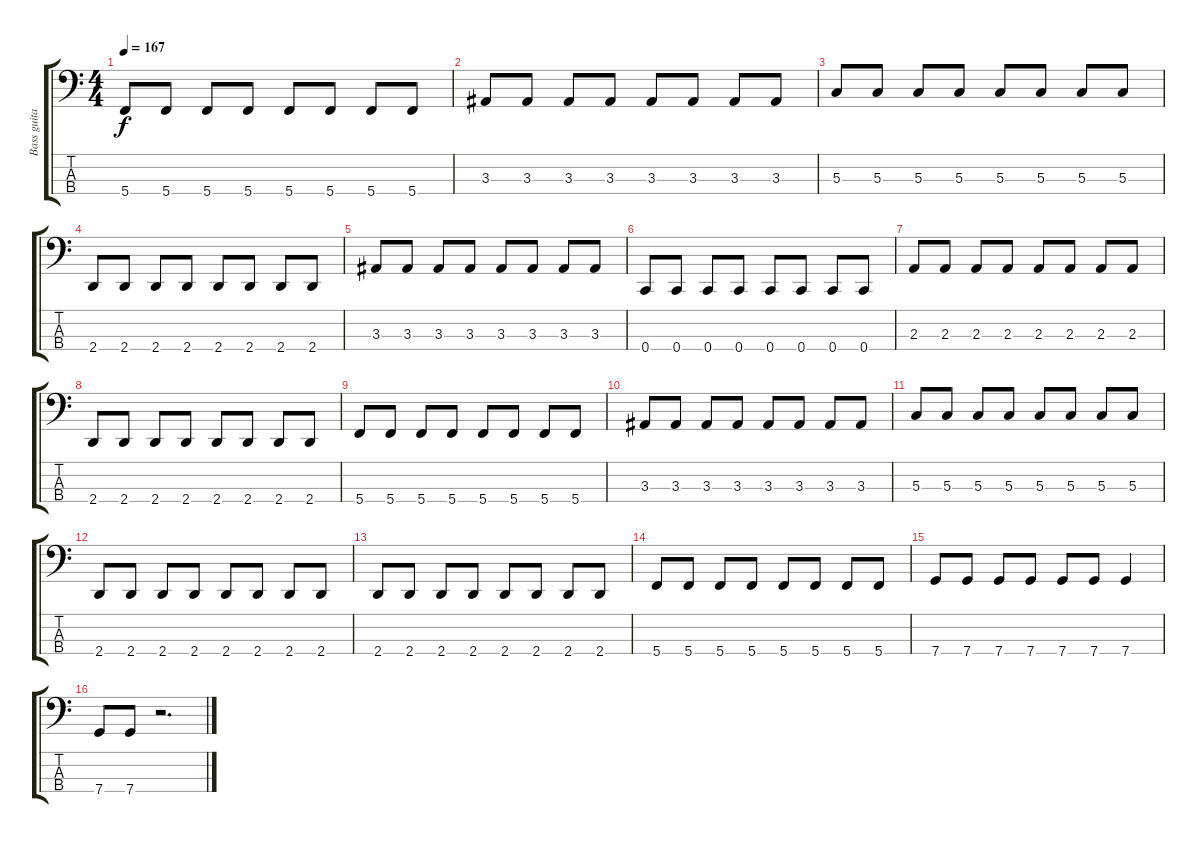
\track ("Bass guitar" "Bass guita") {instrument electricbassfinger}
\staff {score tabs}
\tuning (F2 C2 G1 C1) {hide}
\ts (4 4)
\tempo 167
\clef f4
\ks c
5.4.8{dy f} 5.4.8 5.4.8 5.4.8 5.4.8 5.4.8 5.4.8 5.4.8 |
3.3.8 3.3.8 3.3.8 3.3.8 3.3.8 3.3.8 3.3.8 3.3.8 |
5.3.8 5.3.8 5.3.8 5.3.8 5.3.8 5.3.8 5.3.8 5.3.8 |
2.4.8 2.4.8 2.4.8 2.4.8 2.4.8 2.4.8 2.4.8 2.4.8 |
3.3.8 3.3.8 3.3.8 3.3.8 3.3.8 3.3.8 3.3.8 3.3.8 |
0.4.8 0.4.8 0.4.8 0.4.8 0.4.8 0.4.8 0.4.8 0.4.8 |
2.3.8 2.3.8 2.3.8 2.3.8 2.3.8 2.3.8 2.3.8 2.3.8 |
2.4.8 2.4.8 2.4.8 2.4.8 2.4.8 2.4.8 2.4.8 2.4.8 |
5.4.8 5.4.8 5.4.8 5.4.8 5.4.8 5.4.8 5.4.8 5.4.8 |
3.3.8 3.3.8 3.3.8 3.3.8 3.3.8 3.3.8 3.3.8 3.3.8 |
5.3.8 5.3.8 5.3.8 5.3.8 5.3.8 5.3.8 5.3.8 5.3.8 |
2.4.8 2.4.8 2.4.8 2.4.8 2.4.8 2.4.8 2.4.8 2.4.8 |
2.4.8 2.4.8 2.4.8 2.4.8 2.4.8 2.4.8 2.4.8 2.4.8 |
5.4.8 5.4.8 5.4.8 5.4.8 5.4.8 5.4.8 5.4.8 5.4.8 |
7.4.8 7.4.8 7.4.8 7.4.8 7.4.8 7.4.8 7.4.4 |
7.4.8 7.4.8 r.2{d}
